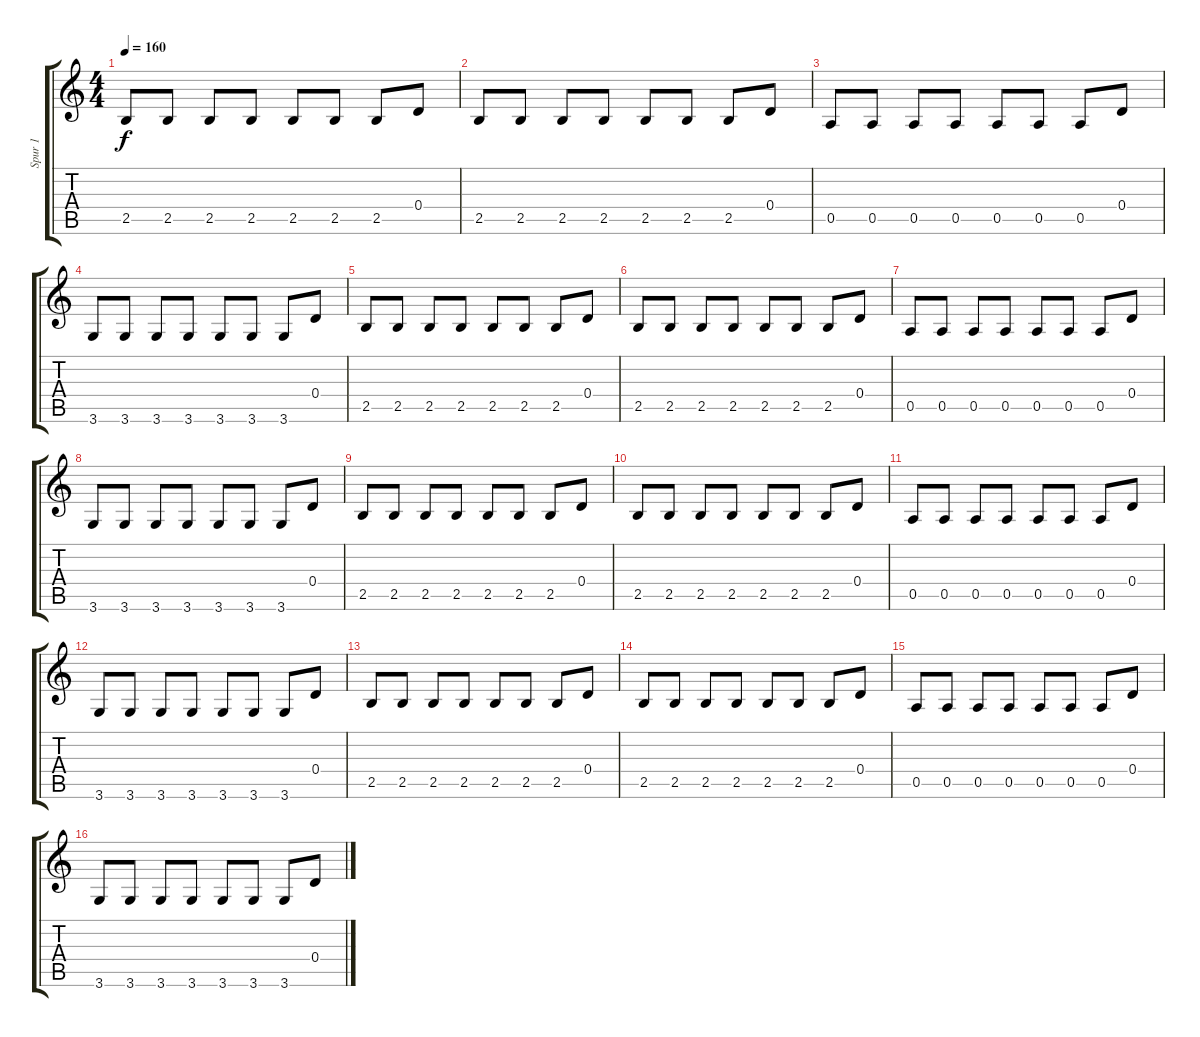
\track ("Spur 1" "Spur 1") {instrument overdrivenguitar}
\staff {score tabs}
\tuning (E4 B3 G3 D3 A2 E2) {hide}
\ts (4 4)
\tempo 160
\clef g2
\ks c
2.5.8{dy f} 2.5.8 2.5.8 2.5.8 2.5.8 2.5.8 2.5.8 0.4.8 |
2.5.8 2.5.8 2.5.8 2.5.8 2.5.8 2.5.8 2.5.8 0.4.8 |
0.5.8 0.5.8 0.5.8 0.5.8 0.5.8 0.5.8 0.5.8 0.4.8 |
3.6.8 3.6.8 3.6.8 3.6.8 3.6.8 3.6.8 3.6.8 0.4.8 |
2.5.8 2.5.8 2.5.8 2.5.8 2.5.8 2.5.8 2.5.8 0.4.8 |
2.5.8 2.5.8 2.5.8 2.5.8 2.5.8 2.5.8 2.5.8 0.4.8 |
0.5.8 0.5.8 0.5.8 0.5.8 0.5.8 0.5.8 0.5.8 0.4.8 |
3.6.8 3.6.8 3.6.8 3.6.8 3.6.8 3.6.8 3.6.8 0.4.8 |
2.5.8 2.5.8 2.5.8 2.5.8 2.5.8 2.5.8 2.5.8 0.4.8 |
2.5.8 2.5.8 2.5.8 2.5.8 2.5.8 2.5.8 2.5.8 0.4.8 |
0.5.8 0.5.8 0.5.8 0.5.8 0.5.8 0.5.8 0.5.8 0.4.8 |
3.6.8 3.6.8 3.6.8 3.6.8 3.6.8 3.6.8 3.6.8 0.4.8 |
2.5.8 2.5.8 2.5.8 2.5.8 2.5.8 2.5.8 2.5.8 0.4.8 |
2.5.8 2.5.8 2.5.8 2.5.8 2.5.8 2.5.8 2.5.8 0.4.8 |
0.5.8 0.5.8 0.5.8 0.5.8 0.5.8 0.5.8 0.5.8 0.4.8 |
3.6.8 3.6.8 3.6.8 3.6.8 3.6.8 3.6.8 3.6.8 0.4.8
